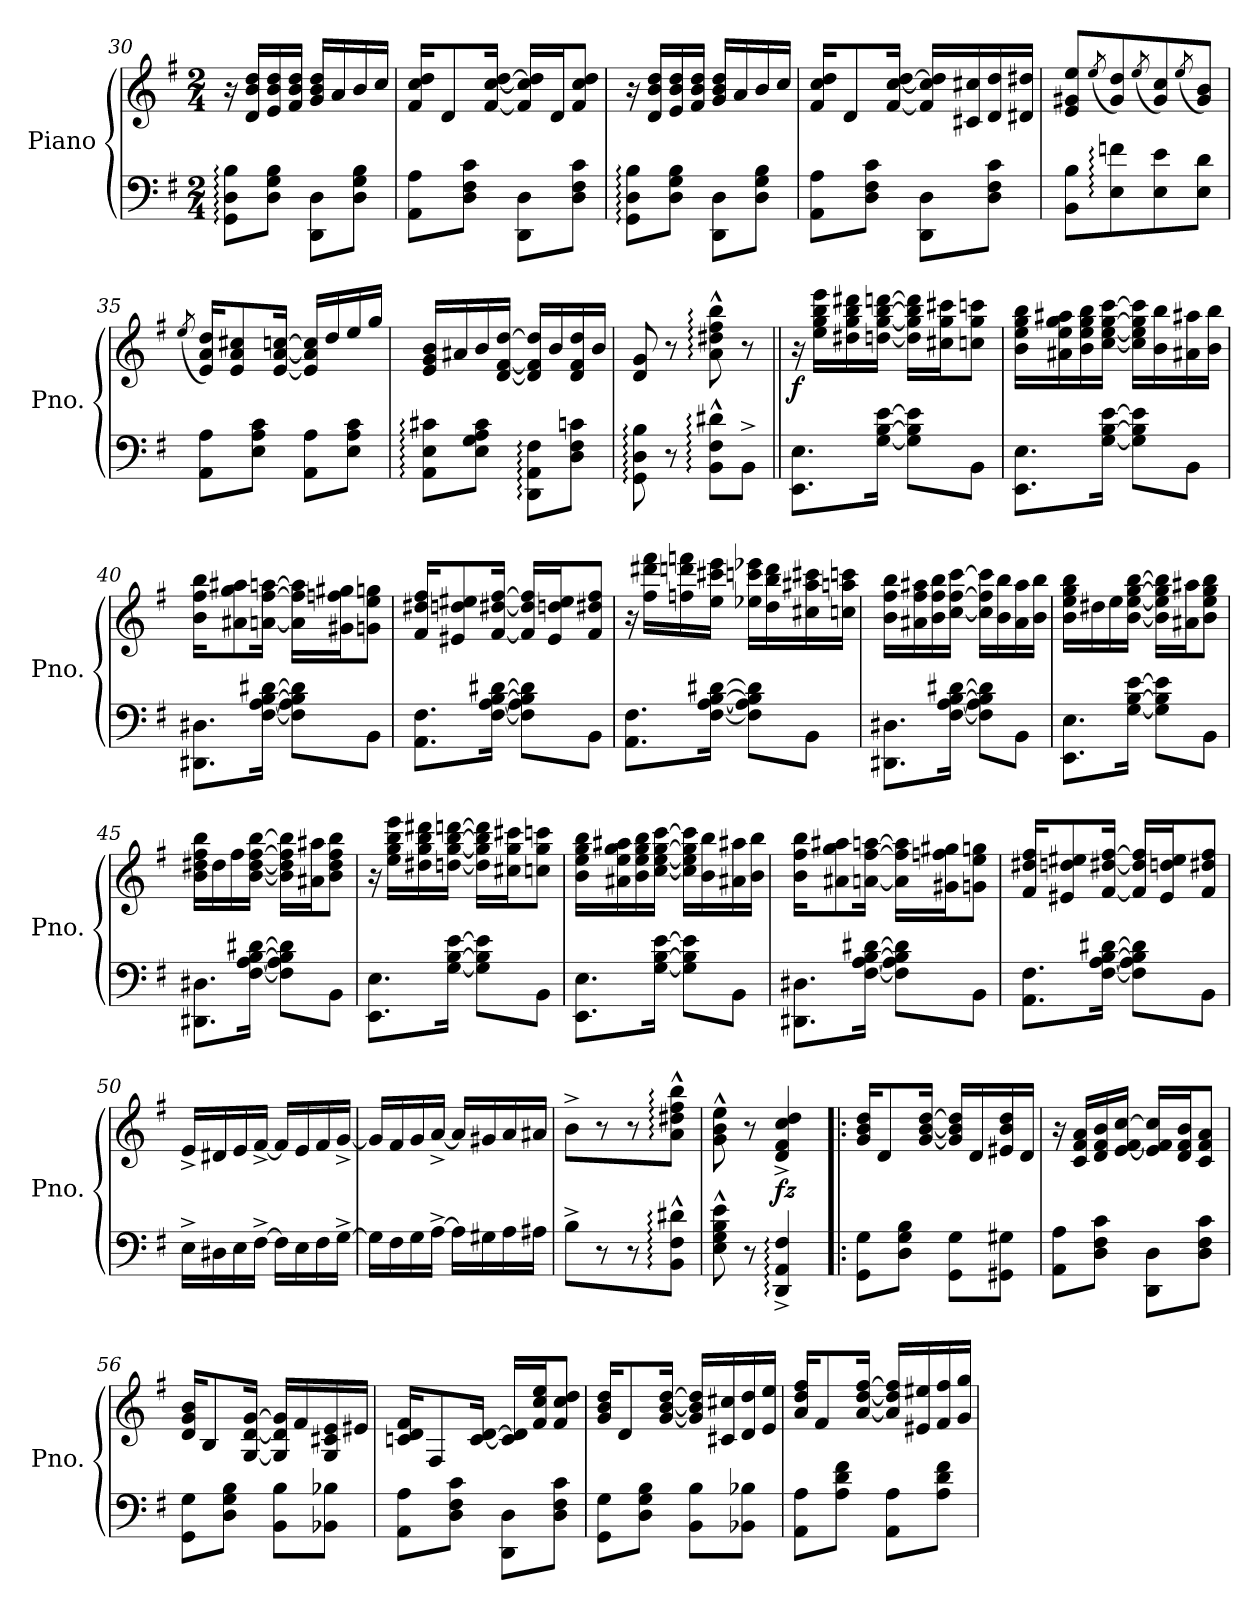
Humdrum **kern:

**kern	**kern	**dynam
*part1	*part1	*part1
*staff2	*staff1	*staff1/2
*I"Piano	*	*
*I'Pno.	*	*
*clefF4	*clefG2	*
*k[f#]	*k[f#]	*
*M2/4	*M2/4	*
=30	=30	=30
8GG\: 8D\: 8B\:L	16r	.
.	16d/ 16b/ 16dd/LL	.
8D\ 8G\ 8B\J	16e/ 16b/ 16dd/	.
.	16f#/ 16b/ 16dd/JJ	.
8DD\ 8D\L	16g/ 16b/ 16dd/LL	.
.	16a/	.
8D\ 8G\ 8B\J	16b/	.
.	16cc/JJ	.
=31	=31	=31
8AA\ 8A\L	16f#/ 16cc/ 16dd/KL	.
.	8d/	.
8D\ 8F#\ 8c\J	.	.
.	[16f#/ [16cc/ [16dd/Jk	.
8DD\ 8D\L	16f#/] 16cc/] 16dd/]LL	.
.	16d/J	.
8D\ 8F#\ 8c\J	8f#/ 8cc/ 8dd/J	.
!!LO:PB:g=z
=32	=32	=32
8GG\: 8D\: 8B\:L	16r	.
.	16d/ 16b/ 16dd/LL	.
8D\ 8G\ 8B\J	16e/ 16b/ 16dd/	.
.	16f#/ 16b/ 16dd/JJ	.
8DD\ 8D\L	16g/ 16b/ 16dd/LL	.
.	16a/	.
8D\ 8G\ 8B\J	16b/	.
.	16cc/JJ	.
=33	=33	=33
8AA\ 8A\L	16f#/ 16cc/ 16dd/KL	.
.	8d/	.
8D\ 8F#\ 8c\J	.	.
.	[16f#/ [16cc/ [16dd/Jk	.
8DD\ 8D\L	16f#/] 16cc/] 16dd/]LL	.
.	16c#X/ 16cc#X/	.
8D\ 8F#\ 8c\J	16d/ 16dd/	.
.	16d#X/ 16dd#X/JJ	.
=34	=34	=34
8BB\ 8B\L	8e/ 8g#X/ 8ee/L	.
.	(<8qee/	.
8E\: 8fn\:	8g#/ 8dd/)	.
.	(<8qee/	.
8E\ 8e\	8g#/ 8cc/)	.
.	(<8qee/	.
8E\ 8d\J	8g#/ 8b/J)	.
=35	=35	=35
.	(<8qee/	.
8AA\ 8A\L	16e/ 16a/ 16dd/KL)	.
.	8e/ 8a/ 8cc#X/	.
8E\ 8A\ 8c\J	.	.
.	[16e/ [16a/ [16ccn/Jk	.
8AA\ 8A\L	16e/] 16a/] 16cc/]LL	.
.	16dd/	.
8E\ 8A\ 8c\J	16ee/	.
.	16gg/JJ	.
=36	=36	=36
8AA\: 8E\: 8c#X\:L	16e/ 16g/ 16b/LL	.
.	16a#X/	.
8E\ 8G\ 8A\ 8c#\J	16b/	.
.	[16d/ [16f#/ [16dd/JJ	.
8DD\: 8AA\: 8F#\:L	16d/] 16f#/] 16dd/]LL	.
.	16b/	.
8D\ 8F#\ 8cn\J	16d/ 16f#/ 16dd/	.
.	16b/JJ	.
=37	=37	=37
8GG\: 8D\: 8B\:	8d/ 8g/	.
8r	8r	.
8BB\:^^ 8F#\:^^ 8d#X\:^^L	8a\:^^ 8dd#X\:^^ 8ff#\:^^ 8bb\:^^	.
8BB^\J	8r	.
!!LO:LB:g=z
=38||	=38||	=38||
!	!	!LO:DY:b
8.EE\ 8.E\L	16r	f
.	16ee\ 16gg\ 16bb\ 16eee\LL	.
.	16dd#X\ 16gg\ 16bb\ 16ddd#X\	.
[16G\ [16B\ [16e\Jk	[16ddn\ [16gg\ [16bb\ [16dddn\JJ	.
8G\] 8B\] 8e\]L	16dd\] 16gg\] 16bb\] 16ddd\]LL	.
.	16cc#X\ 16gg\ 16ccc#X\J	.
8BB\J	8ccn\ 8gg\ 8cccn\J	.
=39	=39	=39
8.EE\ 8.E\L	16b\ 16ee\ 16gg\ 16bb\LL	.
.	16a#X\ 16ee\ 16gg\ 16aa#X\	.
.	16b\ 16ee\ 16gg\ 16bb\	.
[16G\ [16B\ [16e\Jk	[16cc\ [16ee\ [16gg\ [16ccc\JJ	.
8G\] 8B\] 8e\]L	16cc\] 16ee\] 16gg\] 16ccc\]LL	.
.	16b\ 16bb\	.
8BB\J	16a#X\ 16aa#X\	.
.	16b\ 16bb\JJ	.
=40	=40	=40
8.DD#X\ 8.D#X\L	16b\ 16ff#\ 16bb\KL	.
.	8a#X\ 8gg\ 8aa#X\	.
[16F#\ [16A\ [16B\ [16d#X\Jk	[16an\ [16ff#\ [16aan\Jk	.
8F#\] 8A\] 8B\] 8d#\]L	16a\] 16ff#\] 16aa\]LL	.
.	16g#X\ 16ffn\ 16gg#X\J	.
8BB\J	8gn\ 8ee\ 8ggn\J	.
=41	=41	=41
8.AA\ 8.F#\L	16f#/ 16dd#X/ 16ff#/KL	.
.	8e#X/ 8ddn/ 8ee#X/	.
[16F#\ [16A\ [16B\ [16d#X\Jk	[16f#/ [16dd#X/ [16ff#/Jk	.
8F#\] 8A\] 8B\] 8d#\]L	16f#/] 16dd#/] 16ff#/]LL	.
.	16e#/ 16ddn/ 16ee#/J	.
8BB\J	8f#/ 8dd#X/ 8ff#/J	.
=42	=42	=42
8.AA\ 8.F#\L	16r	.
.	16ff#\ 16ddd#X\ 16fff#\LL	.
.	16ffn\ 16dddn\ 16fffn\	.
[16F#\ [16A\ [16B\ [16d#X\Jk	16ee\ 16ccc#X\ 16eee\JJ	.
8F#\] 8A\] 8B\] 8d#\]L	16ee-X\ 16cccn\ 16eee-X\LL	.
.	16dd\ 16bb\ 16ddd\	.
8BB\J	16cc#X\ 16aa#X\ 16ccc#X\	.
.	16ccn\ 16aan\ 16cccn\JJ	.
!!LO:LB:g=z
=43	=43	=43
8.DD#X\ 8.D#X\L	16b\ 16ff#\ 16bb\LL	.
.	16a#X\ 16ff#\ 16aa#X\	.
.	16b\ 16ff#\ 16bb\	.
[16F#\ [16A\ [16B\ [16d#X\Jk	[16cc\ [16ff#\ [16ccc\JJ	.
8F#\] 8A\] 8B\] 8d#\]L	16cc\] 16ff#\] 16ccc\]LL	.
.	16b\ 16bb\	.
8BB\J	16a#\ 16aa#\	.
.	16b\ 16bb\JJ	.
!!LO:PB:g=z
=44	=44	=44
8.EE\ 8.E\L	16b\ 16ee\ 16gg\ 16bb\LL	.
.	16dd#X\	.
.	16ee\	.
[16G\ [16B\ [16e\Jk	[16b\ [16ee\ [16gg\ [16bb\JJ	.
8G\] 8B\] 8e\]L	16b\] 16ee\] 16gg\] 16bb\]LL	.
.	16a#X\ 16aa#X\J	.
8BB\J	8b\ 8ee\ 8gg\ 8bb\J	.
=45	=45	=45
8.DD#X\ 8.D#X\L	16b\ 16dd#X\ 16ff#\ 16bb\LL	.
.	16dd#\	.
.	16ff#\	.
[16F#\ [16A\ [16B\ [16d#X\Jk	[16b\ [16dd#\ [16ff#\ [16bb\JJ	.
8F#\] 8A\] 8B\] 8d#\]L	16b\] 16dd#\] 16ff#\] 16bb\]LL	.
.	16a#X\ 16aa#X\J	.
8BB\J	8b\ 8dd#\ 8ff#\ 8bb\J	.
=46	=46	=46
8.EE\ 8.E\L	16r	.
.	16ee\ 16gg\ 16bb\ 16eee\LL	.
.	16dd#X\ 16gg\ 16bb\ 16ddd#X\	.
[16G\ [16B\ [16e\Jk	[16ddn\ [16gg\ [16bb\ [16dddn\JJ	.
8G\] 8B\] 8e\]L	16dd\] 16gg\] 16bb\] 16ddd\]LL	.
.	16cc#X\ 16gg\ 16ccc#X\J	.
8BB\J	8ccn\ 8gg\ 8cccn\J	.
=47	=47	=47
8.EE\ 8.E\L	16b\ 16ee\ 16gg\ 16bb\LL	.
.	16a#X\ 16ee\ 16gg\ 16aa#X\	.
.	16b\ 16ee\ 16gg\ 16bb\	.
[16G\ [16B\ [16e\Jk	[16cc\ [16ee\ [16gg\ [16ccc\JJ	.
8G\] 8B\] 8e\]L	16cc\] 16ee\] 16gg\] 16ccc\]LL	.
.	16b\ 16bb\	.
8BB\J	16a#X\ 16aa#X\	.
.	16b\ 16bb\JJ	.
=48	=48	=48
8.DD#X\ 8.D#X\L	16b\ 16ff#\ 16bb\KL	.
.	8a#X\ 8gg\ 8aa#X\	.
[16F#\ [16A\ [16B\ [16d#X\Jk	[16an\ [16ff#\ [16aan\Jk	.
8F#\] 8A\] 8B\] 8d#\]L	16a\] 16ff#\] 16aa\]LL	.
.	16g#X\ 16ffn\ 16gg#X\J	.
8BB\J	8gn\ 8ee\ 8ggn\J	.
=49	=49	=49
8.AA\ 8.F#\L	16f#/ 16dd#X/ 16ff#/KL	.
.	8e#X/ 8ddn/ 8ee#X/	.
[16F#\ [16A\ [16B\ [16d#X\Jk	[16f#/ [16dd#X/ [16ff#/Jk	.
8F#\] 8A\] 8B\] 8d#\]L	16f#/] 16dd#/] 16ff#/]LL	.
.	16e#/ 16ddn/ 16ee#/J	.
8BB\J	8f#/ 8dd#X/ 8ff#/J	.
!!LO:LB:g=z
=50	=50	=50
16E^\LL	16e^/LL	.
16D#X\	16d#X/	.
16E\	16e/	.
[16F#^\JJ	[16f#^/JJ	.
16F#\LL]	16f#/LL]	.
16E\	16e/	.
16F#\	16f#/	.
[16G^\JJ	[16g^/JJ	.
=51	=51	=51
16G\LL]	16g/LL]	.
16F#\	16f#/	.
16G\	16g/	.
[16A^\JJ	[16a^/JJ	.
16A\LL]	16a/LL]	.
16G#X\	16g#X/	.
16A\	16a/	.
16A#X\JJ	16a#X/JJ	.
=52	=52	=52
8B^\L	8b^\L	.
8r	8r	.
8r	8r	.
8BB\:^^ 8F#\:^^ 8d#X\:^^J	8a\:^^ 8dd#X\:^^ 8ff#\:^^ 8bb\:^^J	.
=53	=53	=53
8E\^^ 8G\^^ 8B\^^ 8e\^^	8g\^^ 8b\^^ 8ee\^^	.
8r	8r	.
!	!	!LO:DY:b
4DD/:^ 4AA/:^ 4F#/:^	4d/^ 4f#/^ 4cc/^ 4dd/^	fz
=54!|:	=54!|:	=54!|:
!	!	!LO:DY:b
!	!	!LO:DY:n=1:b
!	!	!LO:DY:n=2:b
8GG\ 8G\L	16g/ 16b/ 16dd/KL	p other-dynamics f
.	8d/	.
8D\ 8G\ 8B\J	.	.
.	[16g/ [16b/ [16dd/Jk	.
8GG\ 8G\L	16g/] 16b/] 16dd/]LL	.
.	16d/	.
8GG#X\ 8G#X\J	16e#X/ 16b/ 16dd/	.
.	16d/JJ	.
=55	=55	=55
8AA\ 8A\L	16r	.
.	16c/ 16f#/ 16a/LL	.
8D\ 8F#\ 8c\J	16d/ 16f#/ 16b/	.
.	[16e/ [16f#/ [16cc/JJ	.
8DD\ 8D\L	16e/] 16f#/] 16cc/]LL	.
.	16d/ 16f#/ 16b/J	.
8D\ 8F#\ 8c\J	8c/ 8f#/ 8a/J	.
=56	=56	=56
8GG\ 8G\L	16d/ 16g/ 16b/KL	.
.	8B/	.
8D\ 8G\ 8B\J	.	.
.	[16G/ [16d/ [16g/Jk	.
8BB\ 8B\L	16G/] 16d/] 16g/]LL	.
.	16f#/	.
8BB-X\ 8B-X\J	16G/ 16c#X/ 16e/	.
.	16e#X/JJ	.
!!LO:LB:g=z
=57	=57	=57
8AA\ 8A\L	16cn/ 16d/ 16f#/KL	.
.	8F#/	.
8D\ 8F#\ 8c\J	.	.
.	[16c/ [16d/Jk	.
8DD\ 8D\L	16c/] 16d/]LL	.
.	16f#/ 16cc/ 16ee/J	.
8D\ 8F#\ 8c\J	8f#/ 8cc/ 8dd/J	.
=58	=58	=58
8GG\ 8G\L	16g/ 16b/ 16dd/KL	.
.	8d/	.
8D\ 8G\ 8B\J	.	.
.	[16g/ [16b/ [16dd/Jk	.
8BB\ 8B\L	16g/] 16b/] 16dd/]LL	.
.	16c#X/ 16cc#X/	.
8BB-X\ 8B-X\J	16d/ 16dd/	.
.	16e/ 16ee/JJ	.
=59	=59	=59
8AA\ 8A\L	16a/ 16dd/ 16ff#/KL	.
.	8f#/	.
8A\ 8d\ 8f#\J	.	.
.	[16a/ [16dd/ [16ff#/Jk	.
8AA\ 8A\L	16a/] 16dd/] 16ff#/]LL	.
.	16e#X/ 16ee#X/	.
8A\ 8d\ 8f#\J	16f#/ 16ff#/	.
.	16g/ 16gg/JJ	.
=	=	=
*-	*-	*-
